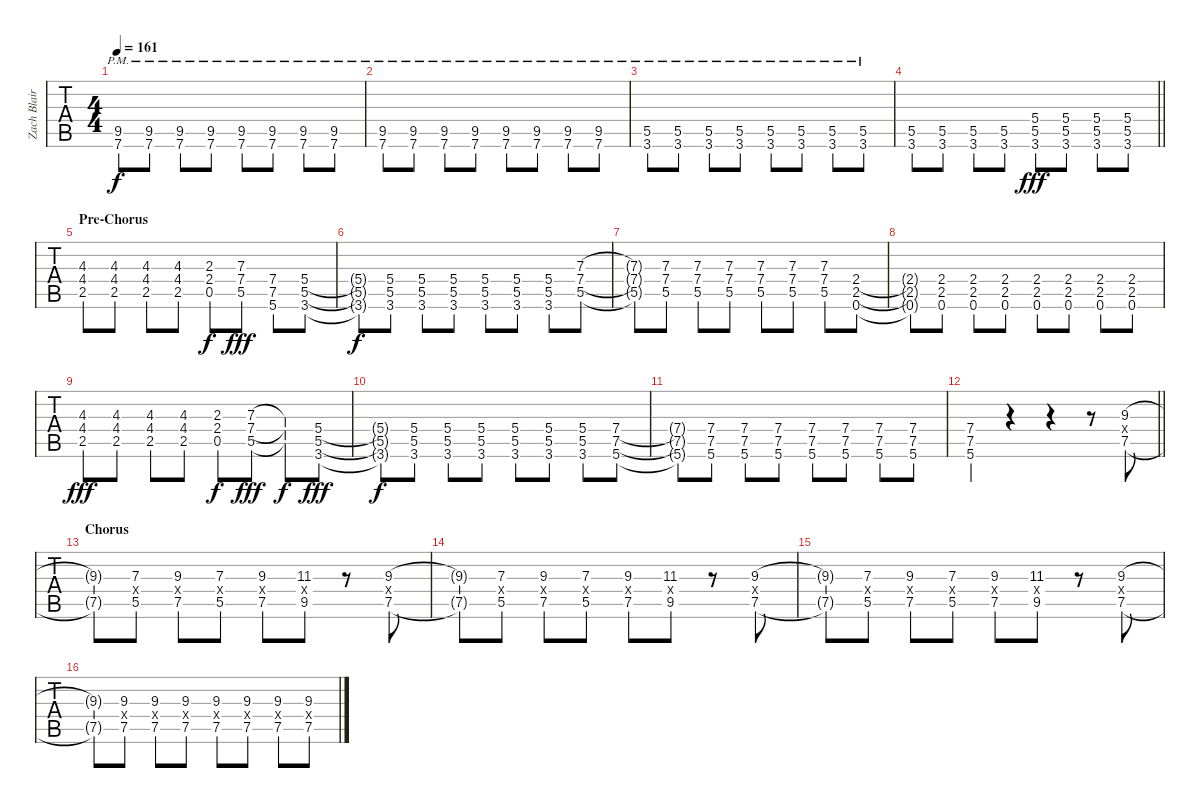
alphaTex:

\track ("Zach Blair - Guitar Two" "Zach Blair") {instrument distortionguitar}
\staff {tabs}
\tuning (Eb4 Bb3 Gb3 Db3 Ab2 Eb2) {hide}
\ts (4 4)
\tempo 161
\clef g2
\ks db
(9.5{pm} 7.6{pm}).8{dy f} (9.5{pm} 7.6{pm}).8 (9.5{pm} 7.6{pm}).8 (9.5{pm} 7.6{pm}).8 (9.5{pm} 7.6{pm}).8 (9.5{pm} 7.6{pm}).8 (9.5{pm} 7.6{pm}).8 (9.5{pm} 7.6{pm}).8 |
(9.5{pm} 7.6{pm}).8 (9.5{pm} 7.6{pm}).8 (9.5{pm} 7.6{pm}).8 (9.5{pm} 7.6{pm}).8 (9.5{pm} 7.6{pm}).8 (9.5{pm} 7.6{pm}).8 (9.5{pm} 7.6{pm}).8 (9.5{pm} 7.6{pm}).8 |
(5.5{pm} 3.6{pm}).8 (5.5{pm} 3.6{pm}).8 (5.5{pm} 3.6{pm}).8 (5.5{pm} 3.6{pm}).8 (5.5 3.6{pm}).8 (5.5 3.6{pm}).8 (5.5 3.6{pm}).8 (5.5 3.6{pm}).8 |
\barLineRight lightlight
(5.5 3.6).8 (5.5 3.6).8 (5.5 3.6).8 (5.5 3.6).8 (5.4 5.5 3.6).8{dy fff} (5.4 5.5 3.6).8 (5.4 5.5 3.6).8 (5.4 5.5 3.6).8 |
\section ("" "Pre-Chorus")
(4.3 4.4 2.5).8{volume 9} (4.3 4.4 2.5).8 (4.3 4.4 2.5).8 (4.3 4.4 2.5).8 (2.3 2.4 0.5).8{dy f} (7.3 7.4 5.5).8{dy fff} (7.4 7.5 5.6).8 (5.4 5.5 3.6).8 |
(5.4{t} 5.5{t} 3.6{t}).8{dy f} (5.4 5.5 3.6).8 (5.4 5.5 3.6).8 (5.4 5.5 3.6).8 (5.4 5.5 3.6).8 (5.4 5.5 3.6).8 (5.4 5.5 3.6).8 (7.3 7.4 5.5).8 |
(7.3{t} 7.4{t} 5.5{t}).8 (7.3 7.4 5.5).8 (7.3 7.4 5.5).8 (7.3 7.4 5.5).8 (7.3 7.4 5.5).8 (7.3 7.4 5.5).8 (7.3 7.4 5.5).8 (2.4 2.5 0.6).8 |
(2.4{t} 2.5{t} 0.6{t}).8 (2.4 2.5 0.6).8 (2.4 2.5 0.6).8 (2.4 2.5 0.6).8 (2.4 2.5 0.6).8 (2.4 2.5 0.6).8 (2.4 2.5 0.6).8 (2.4 2.5 0.6).8 |
(4.3 4.4 2.5).8{dy fff} (4.3 4.4 2.5).8 (4.3 4.4 2.5).8 (4.3 4.4 2.5).8 (2.3 2.4 0.5).8{dy f} (7.3 7.4 5.5).8{dy fff} (7.3{t} 7.4{t} 5.5{t}).8{dy f} (5.4 5.5 3.6).8{dy fff} |
(5.4{t} 5.5{t} 3.6{t}).8{dy f} (5.4 5.5 3.6).8 (5.4 5.5 3.6).8 (5.4 5.5 3.6).8 (5.4 5.5 3.6).8 (5.4 5.5 3.6).8 (5.4 5.5 3.6).8 (7.4 7.5 5.6).8 |
(7.4{t} 7.5{t} 5.6{t}).8 (7.4 7.5 5.6).8 (7.4 7.5 5.6).8 (7.4 7.5 5.6).8 (7.4 7.5 5.6).8 (7.4 7.5 5.6).8 (7.4 7.5 5.6).8 (7.4 7.5 5.6).8 |
\barLineRight lightlight
(7.4 7.5 5.6).4 r.4 r.4 r.8 (9.3 7.4{x} 7.5).8 |
\section ("" "Chorus")
(9.3{t} 7.5{t}).8 (7.3 5.4{x} 5.5).8 (9.3 7.4{x} 7.5).8 (7.3 5.4{x} 5.5).8 (9.3 7.4{x} 7.5).8 (11.3 9.4{x} 9.5).8 r.8 (9.3 7.4{x} 7.5).8 |
(9.3{t} 7.5{t}).8 (7.3 5.4{x} 5.5).8 (9.3 7.4{x} 7.5).8 (7.3 5.4{x} 5.5).8 (9.3 7.4{x} 7.5).8 (11.3 9.4{x} 9.5).8 r.8 (9.3 7.4{x} 7.5).8 |
(9.3{t} 7.5{t}).8 (7.3 5.4{x} 5.5).8 (9.3 7.4{x} 7.5).8 (7.3 5.4{x} 5.5).8 (9.3 7.4{x} 7.5).8 (11.3 9.4{x} 9.5).8 r.8 (9.3 7.4{x} 7.5).8 |
(9.3{t} 7.5{t}).8 (9.3 7.4{x} 7.5).8 (9.3 7.4{x} 7.5).8 (9.3 7.4{x} 7.5).8 (9.3 7.4{x} 7.5).8 (9.3 7.4{x} 7.5).8 (9.3 7.4{x} 7.5).8 (9.3 7.4{x} 7.5).8
